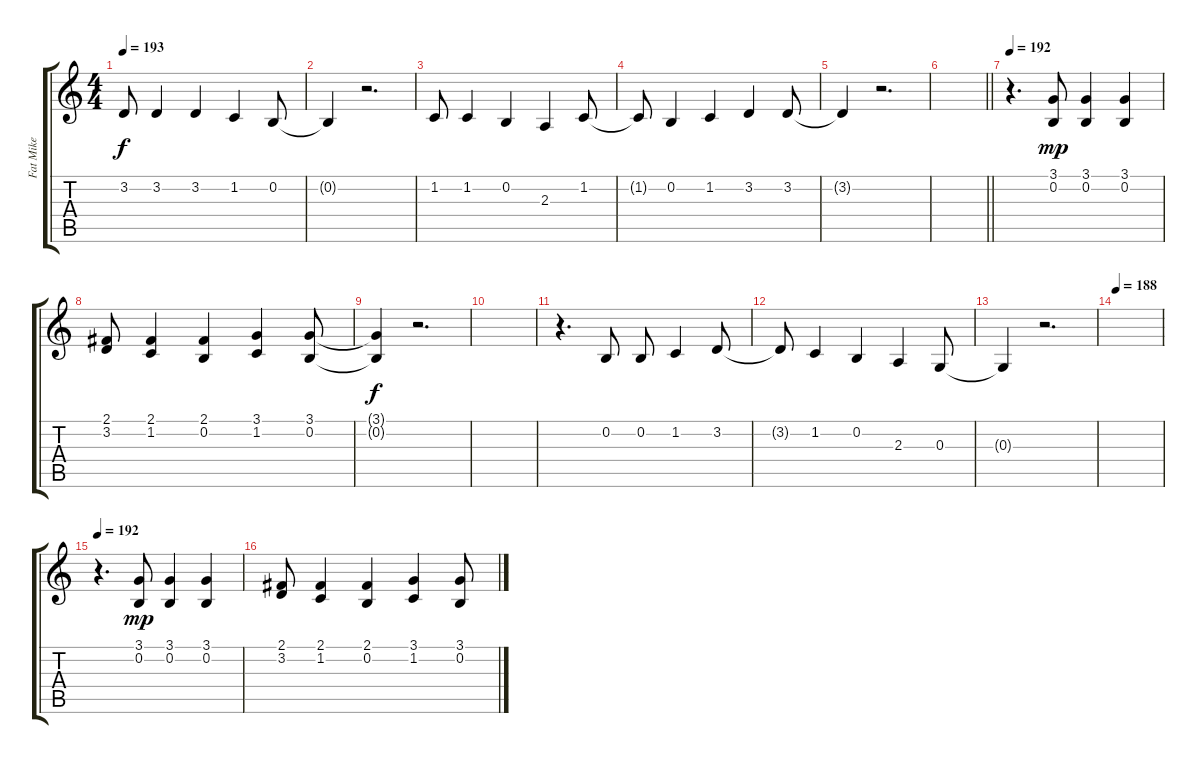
\track ("Fat Mike" "Fat Mike") {instrument bassoon}
\staff {score tabs}
\tuning (E4 B3 G3 D3 A2 E2) {hide}
\ts (4 4)
\tempo 193
\clef g2
\ks c
3.2.8{dy f} 3.2.4 3.2.4 1.2.4 0.2.8 |
0.2{t}.4 r.2{d} |
1.2.8 1.2.4 0.2.4 2.3.4 1.2.8 |
1.2{t}.8 0.2.4 1.2.4 3.2.4 3.2.8 |
3.2{t}.4 r.2{d} |
\barLineRight lightlight
|
\section ("" "")
\tempo 192
r.4{d} (3.1 0.2).8{dy mp} (3.1 0.2).4 (3.1 0.2).4 |
(2.1 3.2).8 (2.1 1.2).4 (2.1 0.2).4 (3.1 1.2).4 (3.1 0.2).8 |
(3.1{t} 0.2{t}).4{dy f} r.2{d} |
|
r.4{d} 0.2.8 0.2.8 1.2.4 3.2.8 |
3.2{t}.8 1.2.4 0.2.4 2.3.4 0.3.8 |
0.3{t}.4 r.2{d} |
\tempo 188
|
\tempo 192
r.4{d} (3.1 0.2).8{dy mp} (3.1 0.2).4 (3.1 0.2).4 |
(2.1 3.2).8 (2.1 1.2).4 (2.1 0.2).4 (3.1 1.2).4 (3.1 0.2).8
